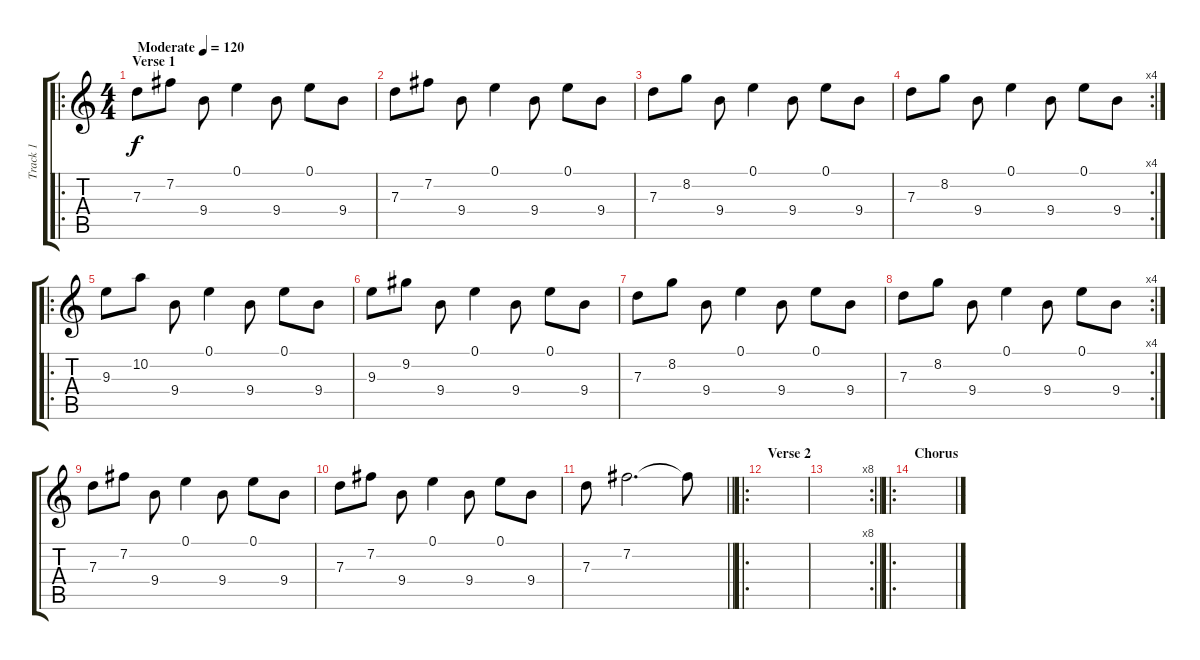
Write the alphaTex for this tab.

\track ("Track 1" "Track 1") {instrument acousticguitarsteel}
\staff {score tabs}
\tuning (E4 B3 G3 D3 A2 E2) {hide}
\ro
\ts (4 4)
\section ("" "Verse 1")
\tempo (120 "Moderate")
\clef g2
\ks c
7.3.8{dy f instrument acousticguitarsteel} 7.2.8 9.4.8 0.1.4 9.4.8 0.1.8 9.4.8 |
7.3.8 7.2.8 9.4.8 0.1.4 9.4.8 0.1.8 9.4.8 |
7.3.8 8.2.8 9.4.8 0.1.4 9.4.8 0.1.8 9.4.8 |
\rc 4
7.3.8 8.2.8 9.4.8 0.1.4 9.4.8 0.1.8 9.4.8 |
\ro
9.3.8 10.2.8 9.4.8 0.1.4 9.4.8 0.1.8 9.4.8 |
9.3.8 9.2.8 9.4.8 0.1.4 9.4.8 0.1.8 9.4.8 |
7.3.8 8.2.8 9.4.8 0.1.4 9.4.8 0.1.8 9.4.8 |
\rc 4
7.3.8 8.2.8 9.4.8 0.1.4 9.4.8 0.1.8 9.4.8 |
7.3.8 7.2.8 9.4.8 0.1.4 9.4.8 0.1.8 9.4.8 |
7.3.8 7.2.8 9.4.8 0.1.4 9.4.8 0.1.8 9.4.8 |
\barLineRight lightlight
7.3.8 7.2.2{d} 7.2{t}.8 |
\ro
\section ("" "Verse 2")
|
\rc 8
\barLineRight lightlight
|
\ro
\section ("" "Chorus")
